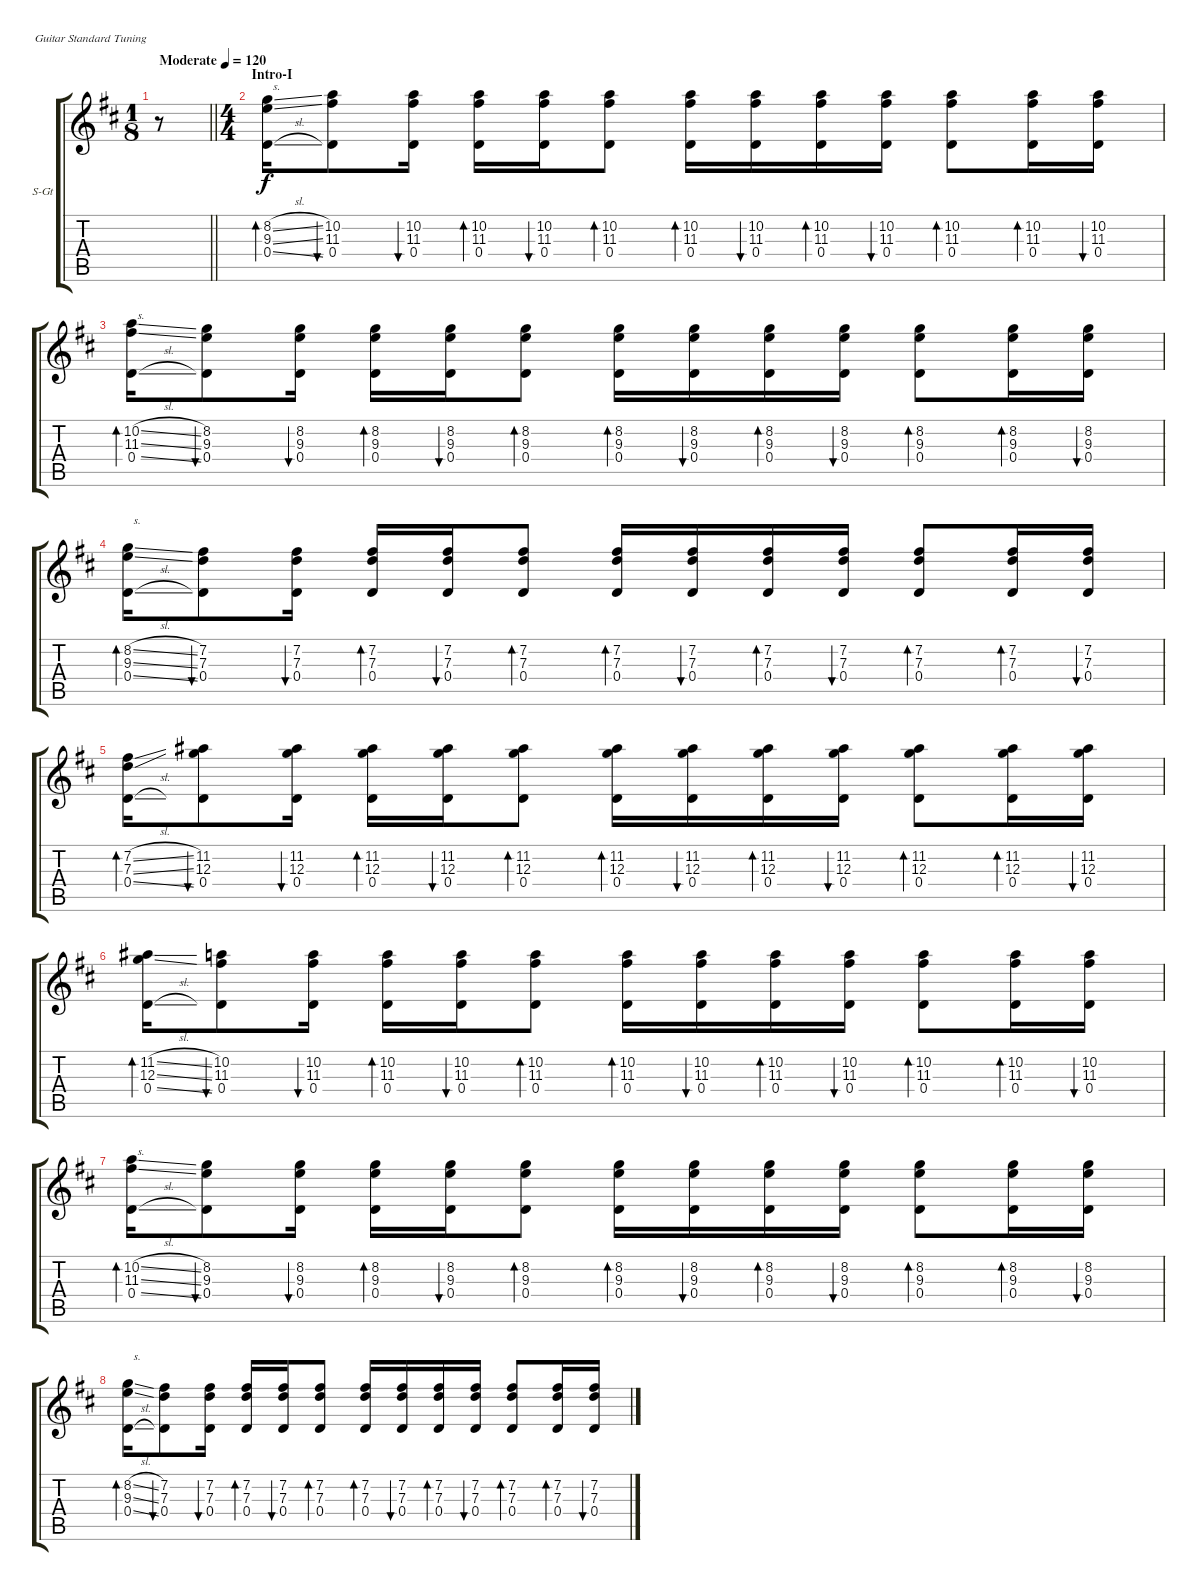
\bracketExtendMode groupsimilarinstruments
\firstSystemTrackNameOrientation horizontal
\otherSystemsTrackNameOrientation horizontal
\track ("A.Guitar 1" "S-Gt") {instrument acousticguitarsteel}
\staff {score tabs}
\tuning (E4 B3 G3 D3 A2 E2)
\ts (1 8)
\beaming (8 1)
\tempo (120 "Moderate")
\clef g2
\barLineRight lightlight
\ks d
r.8{dy f instrument acousticguitarsteel} |
\ts (4 4)
\beaming (8 2 2 2 2)
\section ("" "Intro-I")
(8.2{sl} 9.3{sl} 0.4{sl}).16{bd 30 txt "  s."} (10.2 11.3 0.4).8{bu 30} (10.2 11.3 0.4).16{bu 30} (10.2 11.3 0.4).16{bd 30} (10.2 11.3 0.4).16{bu 30} (10.2 11.3 0.4).8{bd 30} (10.2 11.3 0.4).16{bd 30} (10.2 11.3 0.4).16{bu 30} (10.2 11.3 0.4).16{bd 30} (10.2 11.3 0.4).16{bu 30} (10.2 11.3 0.4).8{bd 30} (10.2 11.3 0.4).16{bd 30} (10.2 11.3 0.4).16{bu 30} |
(10.2{sl} 11.3{sl} 0.4{sl}).16{bd 30 txt "  s."} (8.2 9.3 0.4).8{bu 30} (8.2 9.3 0.4).16{bu 30} (8.2 9.3 0.4).16{bd 30} (8.2 9.3 0.4).16{bu 30} (8.2 9.3 0.4).8{bd 30} (8.2 9.3 0.4).16{bd 30} (8.2 9.3 0.4).16{bu 30} (8.2 9.3 0.4).16{bd 30} (8.2 9.3 0.4).16{bu 30} (8.2 9.3 0.4).8{bd 30} (8.2 9.3 0.4).16{bd 30} (8.2 9.3 0.4).16{bu 30} |
(8.2{sl} 9.3{sl} 0.4{sl}).16{bd 30 txt "  s."} (7.2 7.3 0.4).8{bu 30} (7.2 7.3 0.4).16{bu 30} (7.2 7.3 0.4).16{bd 30} (7.2 7.3 0.4).16{bu 30} (7.2 7.3 0.4).8{bd 30} (7.2 7.3 0.4).16{bd 30} (7.2 7.3 0.4).16{bu 30} (7.2 7.3 0.4).16{bd 30} (7.2 7.3 0.4).16{bu 30} (7.2 7.3 0.4).8{bd 30} (7.2 7.3 0.4).16{bd 30} (7.2 7.3 0.4).16{bu 30} |
(7.2{sl} 7.3{sl} 0.4{sl}).16{bd 30} (11.2 12.3 0.4).8{bu 30} (11.2 12.3 0.4).16{bu 30} (11.2 12.3 0.4).16{bd 30} (11.2 12.3 0.4).16{bu 30} (11.2 12.3 0.4).8{bd 30} (11.2 12.3 0.4).16{bd 30} (11.2 12.3 0.4).16{bu 30} (11.2 12.3 0.4).16{bd 30} (11.2 12.3 0.4).16{bu 30} (11.2 12.3 0.4).8{bd 30} (11.2 12.3 0.4).16{bd 30} (11.2 12.3 0.4).16{bu 30} |
(11.2{sl} 12.3{sl} 0.4{sl}).16{bd 30} (10.2 11.3 0.4).8{bu 30} (10.2 11.3 0.4).16{bu 30} (10.2 11.3 0.4).16{bd 30} (10.2 11.3 0.4).16{bu 30} (10.2 11.3 0.4).8{bd 30} (10.2 11.3 0.4).16{bd 30} (10.2 11.3 0.4).16{bu 30} (10.2 11.3 0.4).16{bd 30} (10.2 11.3 0.4).16{bu 30} (10.2 11.3 0.4).8{bd 30} (10.2 11.3 0.4).16{bd 30} (10.2 11.3 0.4).16{bu 30} |
(10.2{sl} 11.3{sl} 0.4{sl}).16{bd 30 txt "  s."} (8.2 9.3 0.4).8{bu 30} (8.2 9.3 0.4).16{bu 30} (8.2 9.3 0.4).16{bd 30} (8.2 9.3 0.4).16{bu 30} (8.2 9.3 0.4).8{bd 30} (8.2 9.3 0.4).16{bd 30} (8.2 9.3 0.4).16{bu 30} (8.2 9.3 0.4).16{bd 30} (8.2 9.3 0.4).16{bu 30} (8.2 9.3 0.4).8{bd 30} (8.2 9.3 0.4).16{bd 30} (8.2 9.3 0.4).16{bu 30} |
(8.2{sl} 9.3{sl} 0.4{sl}).16{bd 30 txt "  s."} (7.2 7.3 0.4).8{bu 30} (7.2 7.3 0.4).16{bu 30} (7.2 7.3 0.4).16{bd 30} (7.2 7.3 0.4).16{bu 30} (7.2 7.3 0.4).8{bd 30} (7.2 7.3 0.4).16{bd 30} (7.2 7.3 0.4).16{bu 30} (7.2 7.3 0.4).16{bd 30} (7.2 7.3 0.4).16{bu 30} (7.2 7.3 0.4).8{bd 30} (7.2 7.3 0.4).16{bd 30} (7.2 7.3 0.4).16{bu 30}
